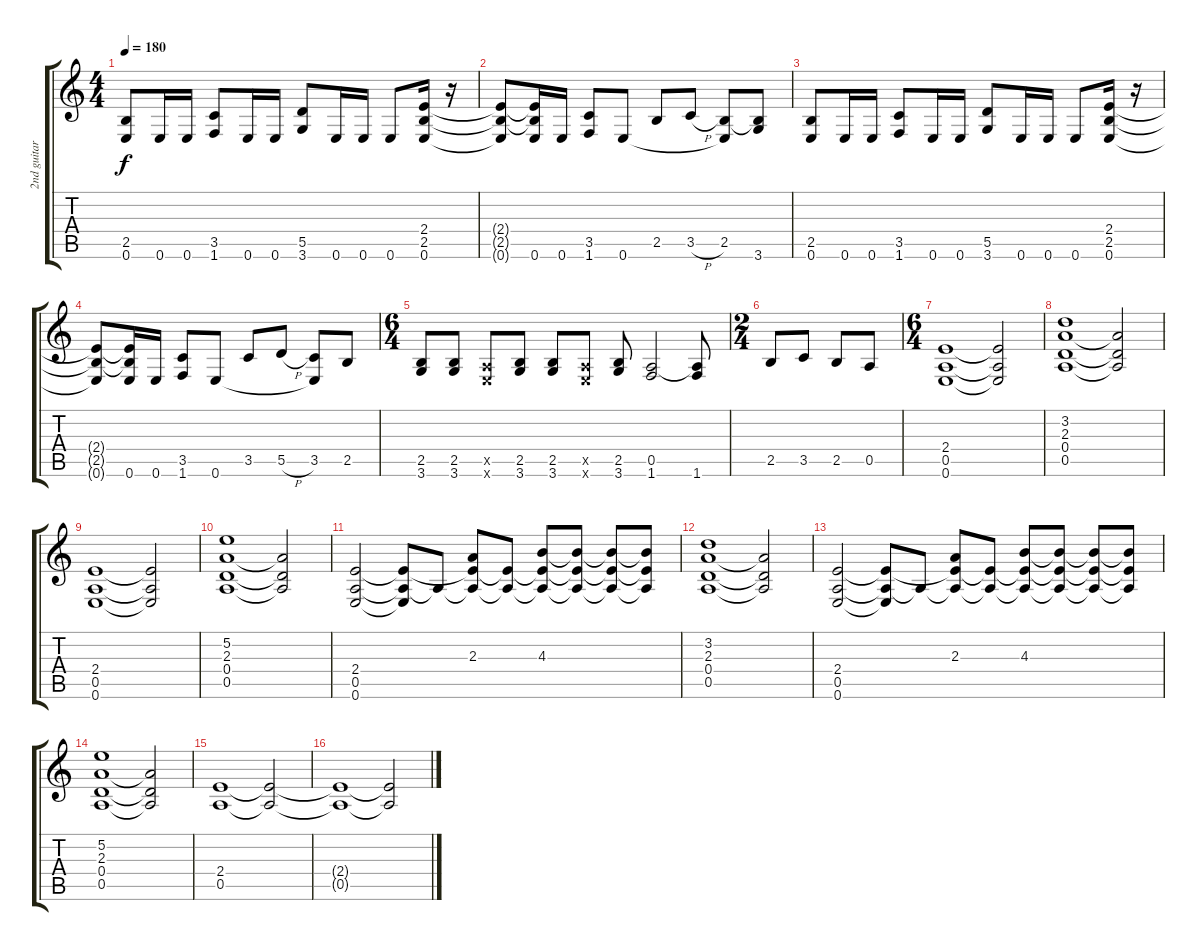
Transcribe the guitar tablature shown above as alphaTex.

\track ("2nd guitar" "2nd guitar") {instrument distortionguitar}
\staff {score tabs}
\tuning (E4 B3 G3 D3 A2 E2) {hide}
\ts (4 4)
\tempo 180
\clef g2
\ks c
(2.5 0.6).8{dy f instrument distortionguitar} 0.6.16 0.6.16 (3.5 1.6).8 0.6.16 0.6.16 (5.5 3.6).8 0.6.16 0.6.16 0.6.8 (2.4 2.5 0.6).16 r.16 |
(2.4{t} 2.5{t} 0.6{t}).8{instrument distortionguitar} (2.4{t} 2.5{t} 0.6).16 0.6.16 (3.5 1.6).8 0.6.8 2.5.8 3.5{h}.8 (2.5 0.6{t}).8 (2.5{t} 3.6).8 |
(2.5 0.6).8{instrument distortionguitar} 0.6.16 0.6.16 (3.5 1.6).8 0.6.16 0.6.16 (5.5 3.6).8 0.6.16 0.6.16 0.6.8 (2.4 2.5 0.6).16 r.16 |
(2.4{t} 2.5{t} 0.6{t}).8{instrument distortionguitar} (2.4{t} 2.5{t} 0.6).16 0.6.16 (3.5 1.6).8 0.6.8 3.5.8 5.5{h}.8 (3.5 0.6{t}).8 2.5.8 |
\ts (6 4)
(2.5 3.6).8 (2.5 3.6).8 (0.5{x} 0.6{x}).8 (2.5 3.6).8 (2.5 3.6).8 (0.5{x} 0.6{x}).8 (2.5 3.6).8 (0.5 1.6).2 (0.5{t} 1.6).8 |
\ts (2 4)
2.5.8 3.5.8 2.5.8 0.5.8 |
\ts (6 4)
(2.4 0.5 0.6).1 (2.4{t} 0.5{t} 0.6{t}).2 |
(3.2 2.3 0.4 0.5).1 (2.3{t} 0.4{t} 0.5{t}).2 |
(2.4 0.5 0.6).1 (2.4{t} 0.5{t} 0.6{t}).2 |
(5.2 2.3 0.4 0.5).1 (2.3{t} 0.4{t} 0.5{t}).2 |
(2.4 0.5 0.6).2 (2.4{t} 0.5{t} 0.6{t}).8 0.5{t}.8 (2.3 2.4{t} 0.5{t}).8 (2.4{t} 0.5{t}).8 (4.3 2.4{t} 0.5{t}).8 (4.3{t} 2.4{t} 0.5{t}).8 (4.3{t} 2.4{t} 0.5{t}).8 (4.3{t} 2.4{t} 0.5{t}).8 |
(3.2 2.3 0.4 0.5).1 (2.3{t} 0.4{t} 0.5{t}).2 |
(2.4 0.5 0.6).2 (2.4{t} 0.5{t} 0.6{t}).8 0.5{t}.8 (2.3 2.4{t} 0.5{t}).8 (2.4{t} 0.5{t}).8 (4.3 2.4{t} 0.5{t}).8 (4.3{t} 2.4{t} 0.5{t}).8 (4.3{t} 2.4{t} 0.5{t}).8 (4.3{t} 2.4{t} 0.5{t}).8 |
(5.2 2.3 0.4 0.5).1 (2.3{t} 0.4{t} 0.5{t}).2 |
(2.4 0.5).1 (2.4{t} 0.5{t}).2 |
(2.4{t} 0.5{t}).1 (2.4{t} 0.5{t}).2
